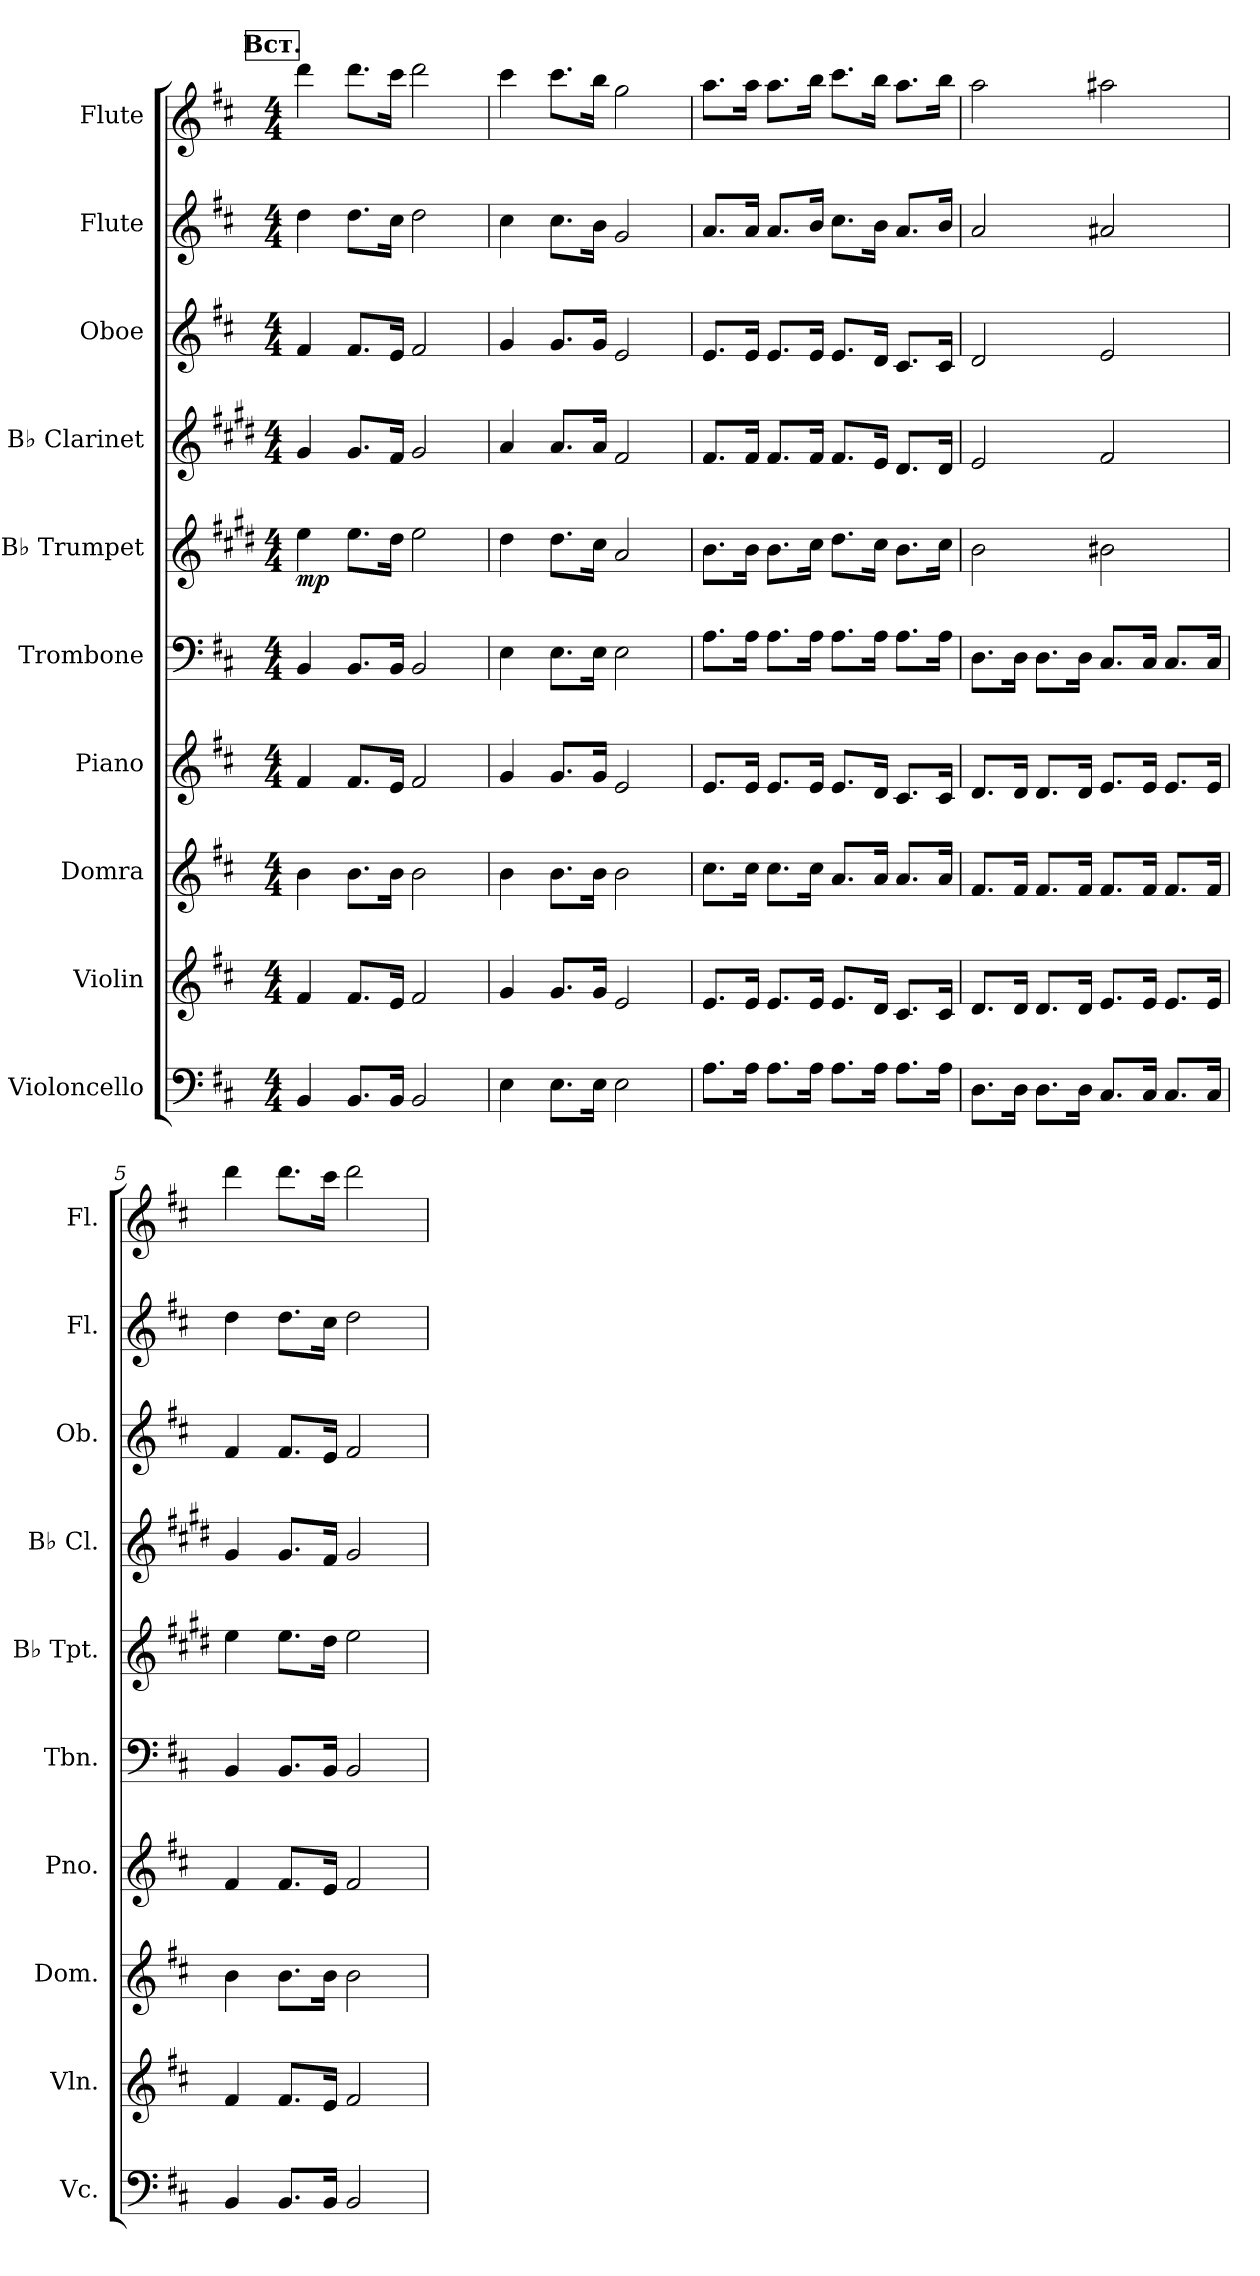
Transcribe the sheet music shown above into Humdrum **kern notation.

**kern	**kern	**kern	**kern	**kern	**kern	**dynam	**kern	**kern	**kern	**kern
*part10	*part9	*part8	*part7	*part6	*part5	*part5	*part4	*part3	*part2	*part1
*staff10	*staff9	*staff8	*staff7	*staff6	*staff5	*staff5	*staff4	*staff3	*staff2	*staff1
*I"Violoncello	*I"Violin	*I"Domra	*I"Piano	*I"Trombone	*I"B♭ Trumpet	*	*I"B♭ Clarinet	*I"Oboe	*I"Flute	*I"Flute
*I'Vc.	*I'Vln.	*I'Dom.	*I'Pno.	*I'Tbn.	*I'B♭ Tpt.	*	*I'B♭ Cl.	*I'Ob.	*I'Fl.	*I'Fl.
*clefF4	*clefG2	*clefG2	*clefG2	*clefF4	*clefG2	*	*clefG2	*clefG2	*clefG2	*clefG2
*	*	*	*	*	*ITrd1c2	*	*ITrd1c2	*	*	*
*k[f#c#]	*k[f#c#]	*k[f#c#]	*k[f#c#]	*k[f#c#]	*k[f#c#]	*	*k[f#c#]	*k[f#c#]	*k[f#c#]	*k[f#c#]
*M4/4	*M4/4	*M4/4	*M4/4	*M4/4	*M4/4	*	*M4/4	*M4/4	*M4/4	*M4/4
!!LO:REH:place=s1:a:B:fs=14:t=Вст.
=1	=1	=1	=1	=1	=1	=1	=1	=1	=1	=1
!	!	!	!	!	!	!LO:DY:b	!	!	!	!
4BB/	4f#/	4b\	4f#/	4BB/	4dd\	mp	4f#/	4f#/	4dd\	4ddd\
8.BB/L	8.f#/L	8.b\L	8.f#/L	8.BB/L	8.dd\L	.	8.f#/L	8.f#/L	8.dd\L	8.ddd\L
16BB/Jk	16e/Jk	16b\Jk	16e/Jk	16BB/Jk	16cc#\Jk	.	16e/Jk	16e/Jk	16cc#\Jk	16ccc#\Jk
2BB/	2f#/	2b\	2f#/	2BB/	2dd\	.	2f#/	2f#/	2dd\	2ddd\
=2	=2	=2	=2	=2	=2	=2	=2	=2	=2	=2
4E\	4g/	4b\	4g/	4E\	4cc#\	.	4g/	4g/	4cc#\	4ccc#\
8.E\L	8.g/L	8.b\L	8.g/L	8.E\L	8.cc#\L	.	8.g/L	8.g/L	8.cc#\L	8.ccc#\L
16E\Jk	16g/Jk	16b\Jk	16g/Jk	16E\Jk	16b\Jk	.	16g/Jk	16g/Jk	16b\Jk	16bb\Jk
2E\	2e/	2b\	2e/	2E\	2g/	.	2e/	2e/	2g/	2gg\
=3	=3	=3	=3	=3	=3	=3	=3	=3	=3	=3
8.A\L	8.e/L	8.cc#\L	8.e/L	8.A\L	8.a\L	.	8.e/L	8.e/L	8.a/L	8.aa\L
16A\Jk	16e/Jk	16cc#\Jk	16e/Jk	16A\Jk	16a\Jk	.	16e/Jk	16e/Jk	16a/Jk	16aa\Jk
8.A\L	8.e/L	8.cc#\L	8.e/L	8.A\L	8.a\L	.	8.e/L	8.e/L	8.a/L	8.aa\L
16A\Jk	16e/Jk	16cc#\Jk	16e/Jk	16A\Jk	16b\Jk	.	16e/Jk	16e/Jk	16b/Jk	16bb\Jk
8.A\L	8.e/L	8.a/L	8.e/L	8.A\L	8.cc#\L	.	8.e/L	8.e/L	8.cc#\L	8.ccc#\L
16A\Jk	16d/Jk	16a/Jk	16d/Jk	16A\Jk	16b\Jk	.	16d/Jk	16d/Jk	16b\Jk	16bb\Jk
8.A\L	8.c#/L	8.a/L	8.c#/L	8.A\L	8.a\L	.	8.c#/L	8.c#/L	8.a/L	8.aa\L
16A\Jk	16c#/Jk	16a/Jk	16c#/Jk	16A\Jk	16b\Jk	.	16c#/Jk	16c#/Jk	16b/Jk	16bb\Jk
=4	=4	=4	=4	=4	=4	=4	=4	=4	=4	=4
8.D\L	8.d/L	8.f#/L	8.d/L	8.D\L	2a\	.	2d/	2d/	2a/	2aa\
16D\Jk	16d/Jk	16f#/Jk	16d/Jk	16D\Jk	.	.	.	.	.	.
8.D\L	8.d/L	8.f#/L	8.d/L	8.D\L	.	.	.	.	.	.
16D\Jk	16d/Jk	16f#/Jk	16d/Jk	16D\Jk	.	.	.	.	.	.
8.C#/L	8.e/L	8.f#/L	8.e/L	8.C#/L	2a#X\	.	2e/	2e/	2a#X/	2aa#X\
16C#/Jk	16e/Jk	16f#/Jk	16e/Jk	16C#/Jk	.	.	.	.	.	.
8.C#/L	8.e/L	8.f#/L	8.e/L	8.C#/L	.	.	.	.	.	.
16C#/Jk	16e/Jk	16f#/Jk	16e/Jk	16C#/Jk	.	.	.	.	.	.
!!LO:PB:g=z
=5	=5	=5	=5	=5	=5	=5	=5	=5	=5	=5
4BB/	4f#/	4b\	4f#/	4BB/	4dd\	.	4f#/	4f#/	4dd\	4ddd\
8.BB/L	8.f#/L	8.b\L	8.f#/L	8.BB/L	8.dd\L	.	8.f#/L	8.f#/L	8.dd\L	8.ddd\L
16BB/Jk	16e/Jk	16b\Jk	16e/Jk	16BB/Jk	16cc#\Jk	.	16e/Jk	16e/Jk	16cc#\Jk	16ccc#\Jk
2BB/	2f#/	2b\	2f#/	2BB/	2dd\	.	2f#/	2f#/	2dd\	2ddd\
=	=	=	=	=	=	=	=	=	=	=
*-	*-	*-	*-	*-	*-	*-	*-	*-	*-	*-
